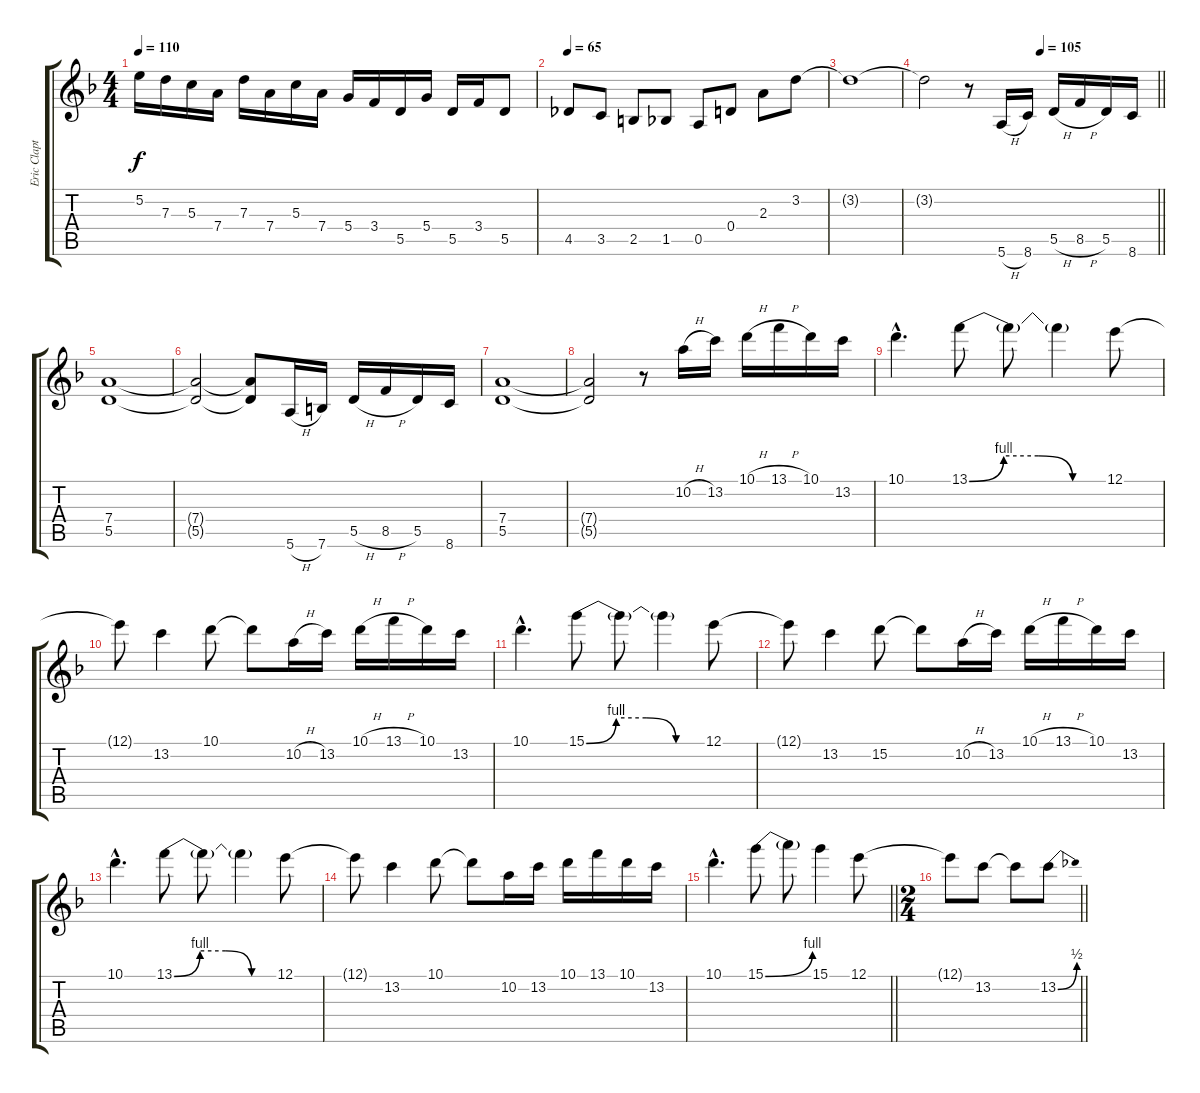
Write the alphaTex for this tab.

\track ("Eric Clapton Guitar I" "Eric Clapt") {instrument overdrivenguitar}
\staff {score tabs}
\tuning (E4 B3 G3 D3 A2 E2) {hide}
\ts (4 4)
\tempo 110
\clef g2
\ks f
5.2.16{dy f} 7.3.16 5.3.16 7.4.16 7.3.16 7.4.16 5.3.16 7.4.16 5.4.16 3.4.16 5.5.16 5.4.16 5.5.16 3.4.16 5.5.8 |
\tempo 65
4.5.8 3.5.8 2.5.8 1.5.8 0.5.8 0.4.8 2.3.8 3.2.8 |
3.2{t}.1 |
\tempo (105 0.5)
\barLineRight lightlight
3.2{t}.2 r.8 5.6{h}.16 8.6.16 5.5{h}.16 8.5{h}.16 5.5.16 8.6.16 |
(7.4 5.5).1 |
(7.4{t} 5.5{t}).2 (7.4{t} 5.5{t}).8 5.6{h}.16 7.6.16 5.5{h}.16 8.5{h}.16 5.5.16 8.6.16 |
(7.4 5.5).1 |
(7.4{t} 5.5{t}).2 r.8 10.2{h}.16 13.2.16 10.1{h}.16 13.1{h}.16 10.1.16 13.2.16 |
10.1{hac}.4{d} 13.1{be (custom 0 0 15 4 30 4 45 0 60 0)}.8 13.1{t}.8 13.1{t}.4 12.1.8 |
12.1{t}.8 13.2.4 10.1.8 10.1{t}.8 10.2{h}.16 13.2.16 10.1{h}.16 13.1{h}.16 10.1.16 13.2.16 |
10.1{hac}.4{d} 15.1{be (custom 0 0 15 4 30 4 45 0 60 0)}.8 15.1{t}.8 15.1{t}.4 12.1.8 |
12.1{t}.8 13.2.4 15.2.8 15.2{t}.8 10.2{h}.16 13.2.16 10.1{h}.16 13.1{h}.16 10.1.16 13.2.16 |
10.1{hac}.4{d} 13.1{be (custom 0 0 15 4 30 4 45 0 60 0)}.8 13.1{t}.8 13.1{t}.4 12.1.8 |
12.1{t}.8 13.2.4 10.1.8 10.1{t}.8 10.2.16 13.2.16 10.1.16 13.1.16 10.1.16 13.2.16 |
\barLineRight lightlight
10.1{hac}.4{d} 15.1{be (bend 0 0 60 4)}.8 15.1{t}.8 15.1.4 12.1.8 |
\ts (2 4)
\barLineRight lightlight
12.1{t}.8 13.2.8 13.2{t}.8 13.2{be (bend 0 0 60 2)}.8
